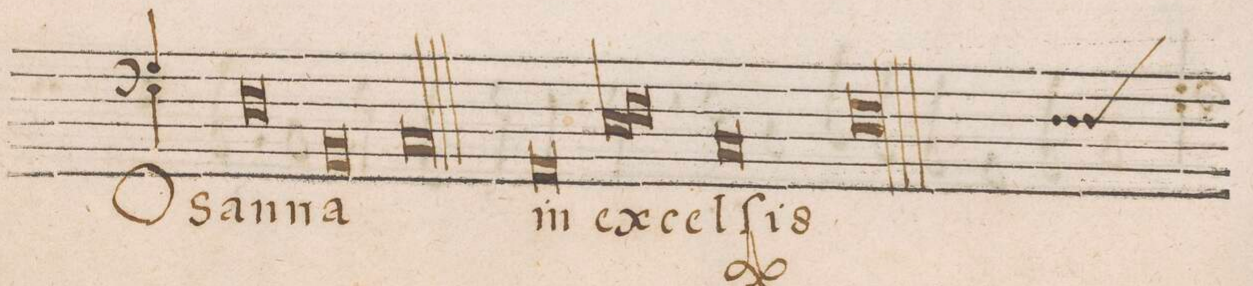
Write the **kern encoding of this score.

**kern	**text
*I"BASSVS	*
*clefF5	*
*k[]	*
*met(C|)	*
*M2/1	*
0D	O-
=45-	=45-
0GG	-san-
=46-	=46-
00Cl	-na
=47-	=47-
=48-	=48-
0FF	in
=49-	=49-
*lig	*
1C	ex-
1D	.
*Xlig	*
=50-	=50-
0AA	-cel-
=51-	=51-
*custos:D	*
0Dl	-ſis
=52||	=52||
*-	*-
